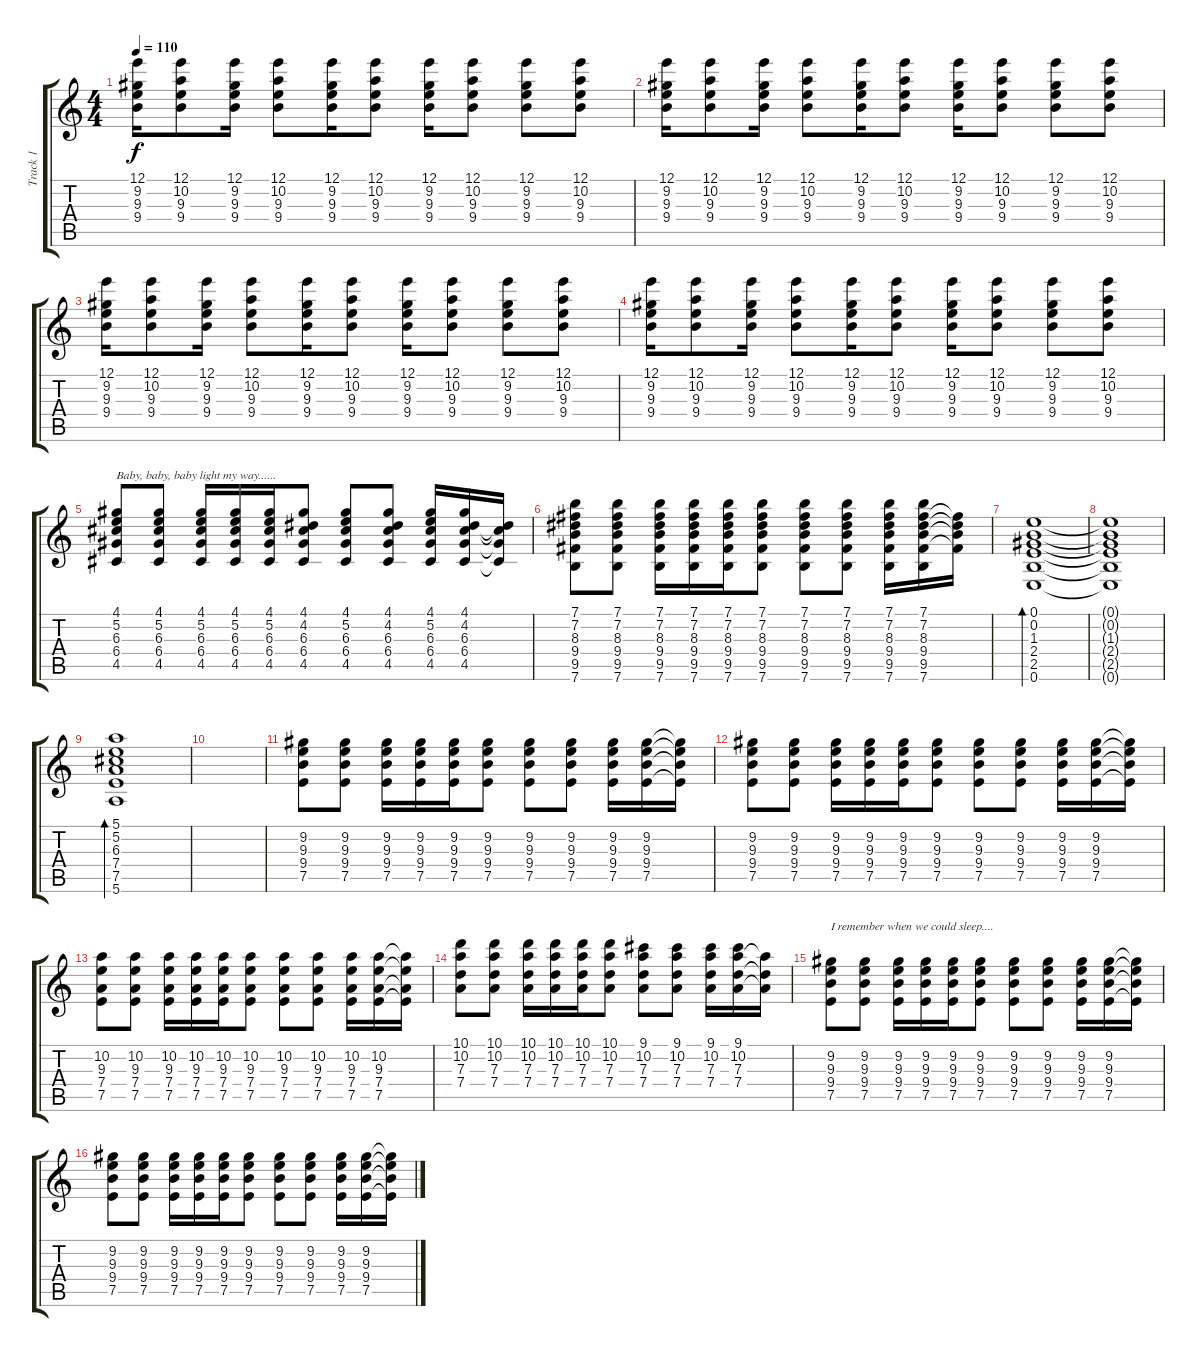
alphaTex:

\track ("Track 1" "Track 1") {instrument acousticguitarsteel}
\staff {score tabs}
\tuning (E4 B3 G3 D3 A2 E2) {hide}
\ts (4 4)
\tempo 110
\clef g2
\ks c
(12.1 9.2 9.3 9.4).16{dy f} (12.1 10.2 9.3 9.4).8 (12.1 9.2 9.3 9.4).16 (12.1 10.2 9.3 9.4).8 (12.1 9.2 9.3 9.4).16 (12.1 10.2 9.3 9.4).8 (12.1 9.2 9.3 9.4).16 (12.1 10.2 9.3 9.4).8 (12.1 9.2 9.3 9.4).8 (12.1 10.2 9.3 9.4).8 |
(12.1 9.2 9.3 9.4).16 (12.1 10.2 9.3 9.4).8 (12.1 9.2 9.3 9.4).16 (12.1 10.2 9.3 9.4).8 (12.1 9.2 9.3 9.4).16 (12.1 10.2 9.3 9.4).8 (12.1 9.2 9.3 9.4).16 (12.1 10.2 9.3 9.4).8 (12.1 9.2 9.3 9.4).8 (12.1 10.2 9.3 9.4).8 |
(12.1 9.2 9.3 9.4).16 (12.1 10.2 9.3 9.4).8 (12.1 9.2 9.3 9.4).16 (12.1 10.2 9.3 9.4).8 (12.1 9.2 9.3 9.4).16 (12.1 10.2 9.3 9.4).8 (12.1 9.2 9.3 9.4).16 (12.1 10.2 9.3 9.4).8 (12.1 9.2 9.3 9.4).8 (12.1 10.2 9.3 9.4).8 |
(12.1 9.2 9.3 9.4).16 (12.1 10.2 9.3 9.4).8 (12.1 9.2 9.3 9.4).16 (12.1 10.2 9.3 9.4).8 (12.1 9.2 9.3 9.4).16 (12.1 10.2 9.3 9.4).8 (12.1 9.2 9.3 9.4).16 (12.1 10.2 9.3 9.4).8 (12.1 9.2 9.3 9.4).8 (12.1 10.2 9.3 9.4).8 |
(4.1 5.2 6.3 6.4 4.5).8{txt "Baby, baby, baby light my way......" volume 16} (4.1 5.2 6.3 6.4 4.5).8 (4.1 5.2 6.3 6.4 4.5).16 (4.1 5.2 6.3 6.4 4.5).16 (4.1 5.2 6.3 6.4 4.5).16 (4.1 4.2 6.3 6.4 4.5).8 (4.1 5.2 6.3 6.4 4.5).8 (4.1 4.2 6.3 6.4 4.5).8 (4.1 5.2 6.3 6.4 4.5).16 (4.1 4.2 6.3 6.4 4.5).16 (4.2{t} 6.3{t} 6.4{t} 4.5{t}).16 |
(7.1 7.2 8.3 9.4 9.5 7.6).8 (7.1 7.2 8.3 9.4 9.5 7.6).8 (7.1 7.2 8.3 9.4 9.5 7.6).16 (7.1 7.2 8.3 9.4 9.5 7.6).16 (7.1 7.2 8.3 9.4 9.5 7.6).16 (7.1 7.2 8.3 9.4 9.5 7.6).8 (7.1 7.2 8.3 9.4 9.5 7.6).8 (7.1 7.2 8.3 9.4 9.5 7.6).8 (7.1 7.2 8.3 9.4 9.5 7.6).16 (7.1 7.2 8.3 9.4 9.5 7.6).16 (7.2{t} 8.3{t} 9.4{t} 9.5{t}).16 |
(0.1 0.2 1.3 2.4 2.5 0.6).1{bd 120} |
(0.1{t} 0.2{t} 1.3{t} 2.4{t} 2.5{t} 0.6{t}).1 |
(5.1 5.2 6.3 7.4 7.5 5.6).1{bd 120} |
|
(9.2 9.3 9.4 7.5).8 (9.2 9.3 9.4 7.5).8 (9.2 9.3 9.4 7.5).16 (9.2 9.3 9.4 7.5).16 (9.2 9.3 9.4 7.5).16 (9.2 9.3 9.4 7.5).8 (9.2 9.3 9.4 7.5).8 (9.2 9.3 9.4 7.5).8 (9.2 9.3 9.4 7.5).16 (9.2 9.3 9.4 7.5).16 (9.2{t} 9.3{t} 9.4{t} 7.5{t}).16 |
(9.2 9.3 9.4 7.5).8 (9.2 9.3 9.4 7.5).8 (9.2 9.3 9.4 7.5).16 (9.2 9.3 9.4 7.5).16 (9.2 9.3 9.4 7.5).16 (9.2 9.3 9.4 7.5).8 (9.2 9.3 9.4 7.5).8 (9.2 9.3 9.4 7.5).8 (9.2 9.3 9.4 7.5).16 (9.2 9.3 9.4 7.5).16 (9.2{t} 9.3{t} 9.4{t} 7.5{t}).16 |
(10.2 9.3 7.4 7.5).8 (10.2 9.3 7.4 7.5).8 (10.2 9.3 7.4 7.5).16 (10.2 9.3 7.4 7.5).16 (10.2 9.3 7.4 7.5).16 (10.2 9.3 7.4 7.5).8 (10.2 9.3 7.4 7.5).8 (10.2 9.3 7.4 7.5).8 (10.2 9.3 7.4 7.5).16 (10.2 9.3 7.4 7.5).16 (10.2{t} 9.3{t} 7.4{t} 7.5{t}).16 |
(10.1 10.2 7.3 7.4).8 (10.1 10.2 7.3 7.4).8 (10.1 10.2 7.3 7.4).16 (10.1 10.2 7.3 7.4).16 (10.1 10.2 7.3 7.4).16 (10.1 10.2 7.3 7.4).8 (9.1 10.2 7.3 7.4).8 (9.1 10.2 7.3 7.4).8 (9.1 10.2 7.3 7.4).16 (9.1 10.2 7.3 7.4).16 (10.2{t} 7.3{t} 7.4{t}).16 |
(9.2 9.3 9.4 7.5).8{txt "I remember when we could sleep...."} (9.2 9.3 9.4 7.5).8 (9.2 9.3 9.4 7.5).16 (9.2 9.3 9.4 7.5).16 (9.2 9.3 9.4 7.5).16 (9.2 9.3 9.4 7.5).8 (9.2 9.3 9.4 7.5).8 (9.2 9.3 9.4 7.5).8 (9.2 9.3 9.4 7.5).16 (9.2 9.3 9.4 7.5).16 (9.2{t} 9.3{t} 9.4{t} 7.5{t}).16 |
(9.2 9.3 9.4 7.5).8 (9.2 9.3 9.4 7.5).8 (9.2 9.3 9.4 7.5).16 (9.2 9.3 9.4 7.5).16 (9.2 9.3 9.4 7.5).16 (9.2 9.3 9.4 7.5).8 (9.2 9.3 9.4 7.5).8 (9.2 9.3 9.4 7.5).8 (9.2 9.3 9.4 7.5).16 (9.2 9.3 9.4 7.5).16 (9.2{t} 9.3{t} 9.4{t} 7.5{t}).16
